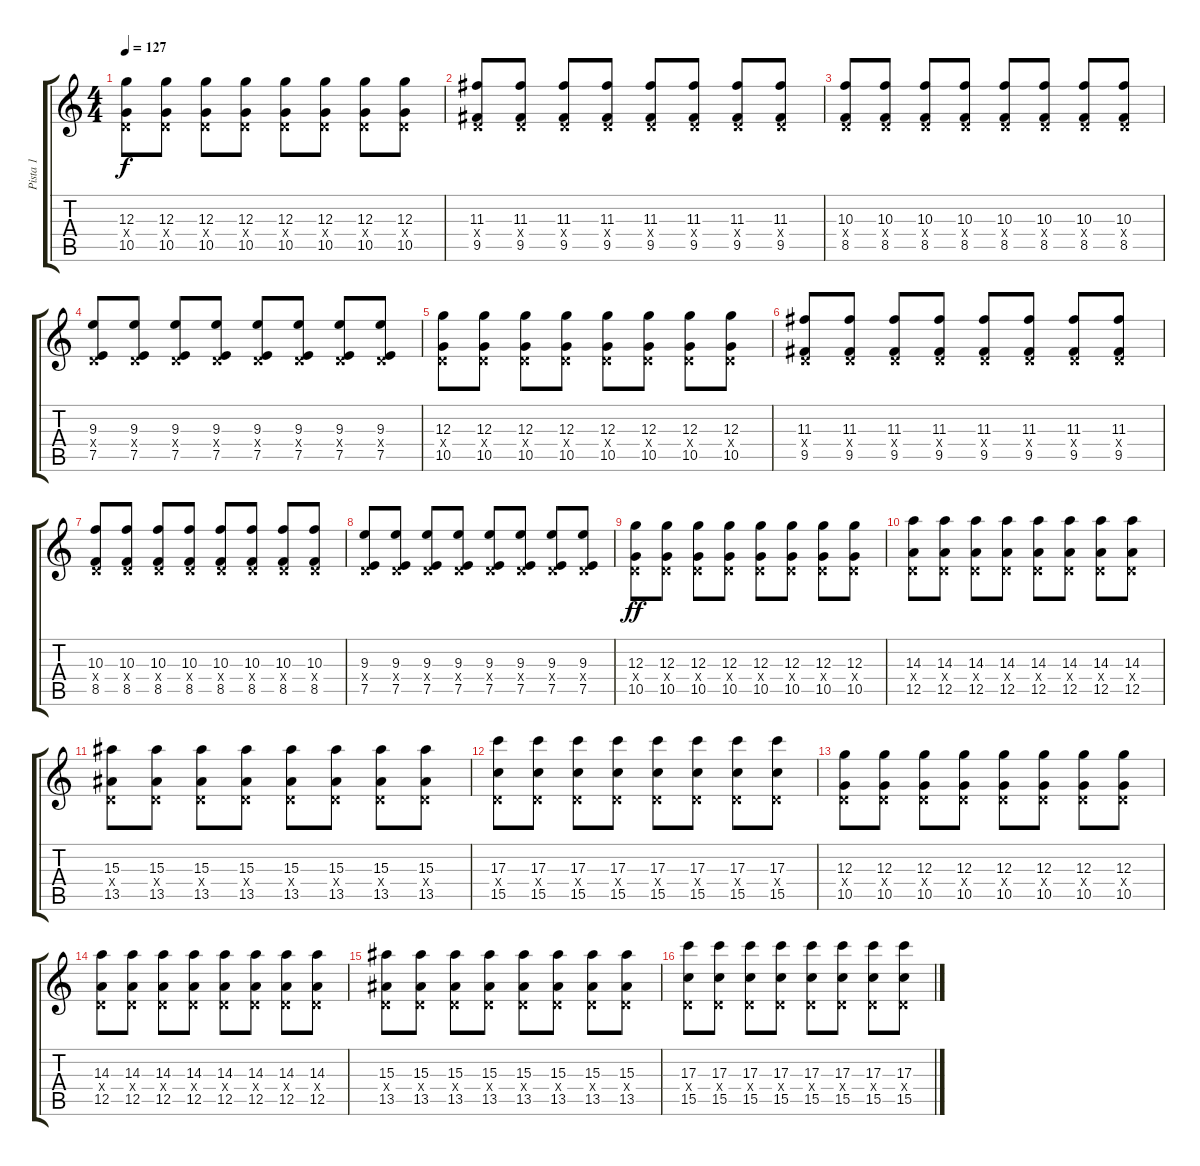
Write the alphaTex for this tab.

\track ("Pista 1" "Pista 1") {instrument electricguitarclean}
\staff {score tabs}
\tuning (E4 B3 G3 D3 A2 D2) {hide}
\ts (4 4)
\tempo 127
\clef g2
\ks c
(12.3 0.4{x} 10.5).8{dy f} (12.3 0.4{x} 10.5).8 (12.3 0.4{x} 10.5).8 (12.3 0.4{x} 10.5).8 (12.3 0.4{x} 10.5).8 (12.3 0.4{x} 10.5).8 (12.3 0.4{x} 10.5).8 (12.3 0.4{x} 10.5).8 |
(11.3 0.4{x} 9.5).8 (11.3 0.4{x} 9.5).8 (11.3 0.4{x} 9.5).8 (11.3 0.4{x} 9.5).8 (11.3 0.4{x} 9.5).8 (11.3 0.4{x} 9.5).8 (11.3 0.4{x} 9.5).8 (11.3 0.4{x} 9.5).8 |
(10.3 0.4{x} 8.5).8 (10.3 0.4{x} 8.5).8 (10.3 0.4{x} 8.5).8 (10.3 0.4{x} 8.5).8 (10.3 0.4{x} 8.5).8 (10.3 0.4{x} 8.5).8 (10.3 0.4{x} 8.5).8 (10.3 0.4{x} 8.5).8 |
(9.3 0.4{x} 7.5).8 (9.3 0.4{x} 7.5).8 (9.3 0.4{x} 7.5).8 (9.3 0.4{x} 7.5).8 (9.3 0.4{x} 7.5).8 (9.3 0.4{x} 7.5).8 (9.3 0.4{x} 7.5).8 (9.3 0.4{x} 7.5).8 |
(12.3 0.4{x} 10.5).8 (12.3 0.4{x} 10.5).8 (12.3 0.4{x} 10.5).8 (12.3 0.4{x} 10.5).8 (12.3 0.4{x} 10.5).8 (12.3 0.4{x} 10.5).8 (12.3 0.4{x} 10.5).8 (12.3 0.4{x} 10.5).8 |
(11.3 0.4{x} 9.5).8 (11.3 0.4{x} 9.5).8 (11.3 0.4{x} 9.5).8 (11.3 0.4{x} 9.5).8 (11.3 0.4{x} 9.5).8 (11.3 0.4{x} 9.5).8 (11.3 0.4{x} 9.5).8 (11.3 0.4{x} 9.5).8 |
(10.3 0.4{x} 8.5).8 (10.3 0.4{x} 8.5).8 (10.3 0.4{x} 8.5).8 (10.3 0.4{x} 8.5).8 (10.3 0.4{x} 8.5).8 (10.3 0.4{x} 8.5).8 (10.3 0.4{x} 8.5).8 (10.3 0.4{x} 8.5).8 |
(9.3 0.4{x} 7.5).8 (9.3 0.4{x} 7.5).8 (9.3 0.4{x} 7.5).8 (9.3 0.4{x} 7.5).8 (9.3 0.4{x} 7.5).8 (9.3 0.4{x} 7.5).8 (9.3 0.4{x} 7.5).8 (9.3 0.4{x} 7.5).8 |
(12.3 0.4{x} 10.5).8{dy ff} (12.3 0.4{x} 10.5).8 (12.3 0.4{x} 10.5).8 (12.3 0.4{x} 10.5).8 (12.3 0.4{x} 10.5).8 (12.3 0.4{x} 10.5).8 (12.3 0.4{x} 10.5).8 (12.3 0.4{x} 10.5).8 |
(14.3 0.4{x} 12.5).8 (14.3 0.4{x} 12.5).8 (14.3 0.4{x} 12.5).8 (14.3 0.4{x} 12.5).8 (14.3 0.4{x} 12.5).8 (14.3 0.4{x} 12.5).8 (14.3 0.4{x} 12.5).8 (14.3 0.4{x} 12.5).8 |
(15.3 0.4{x} 13.5).8 (15.3 0.4{x} 13.5).8 (15.3 0.4{x} 13.5).8 (15.3 0.4{x} 13.5).8 (15.3 0.4{x} 13.5).8 (15.3 0.4{x} 13.5).8 (15.3 0.4{x} 13.5).8 (15.3 0.4{x} 13.5).8 |
(17.3 0.4{x} 15.5).8 (17.3 0.4{x} 15.5).8 (17.3 0.4{x} 15.5).8 (17.3 0.4{x} 15.5).8 (17.3 0.4{x} 15.5).8 (17.3 0.4{x} 15.5).8 (17.3 0.4{x} 15.5).8 (17.3 0.4{x} 15.5).8 |
(12.3 0.4{x} 10.5).8 (12.3 0.4{x} 10.5).8 (12.3 0.4{x} 10.5).8 (12.3 0.4{x} 10.5).8 (12.3 0.4{x} 10.5).8 (12.3 0.4{x} 10.5).8 (12.3 0.4{x} 10.5).8 (12.3 0.4{x} 10.5).8 |
(14.3 0.4{x} 12.5).8 (14.3 0.4{x} 12.5).8 (14.3 0.4{x} 12.5).8 (14.3 0.4{x} 12.5).8 (14.3 0.4{x} 12.5).8 (14.3 0.4{x} 12.5).8 (14.3 0.4{x} 12.5).8 (14.3 0.4{x} 12.5).8 |
(15.3 0.4{x} 13.5).8 (15.3 0.4{x} 13.5).8 (15.3 0.4{x} 13.5).8 (15.3 0.4{x} 13.5).8 (15.3 0.4{x} 13.5).8 (15.3 0.4{x} 13.5).8 (15.3 0.4{x} 13.5).8 (15.3 0.4{x} 13.5).8 |
(17.3 0.4{x} 15.5).8 (17.3 0.4{x} 15.5).8 (17.3 0.4{x} 15.5).8 (17.3 0.4{x} 15.5).8 (17.3 0.4{x} 15.5).8 (17.3 0.4{x} 15.5).8 (17.3 0.4{x} 15.5).8 (17.3 0.4{x} 15.5).8
